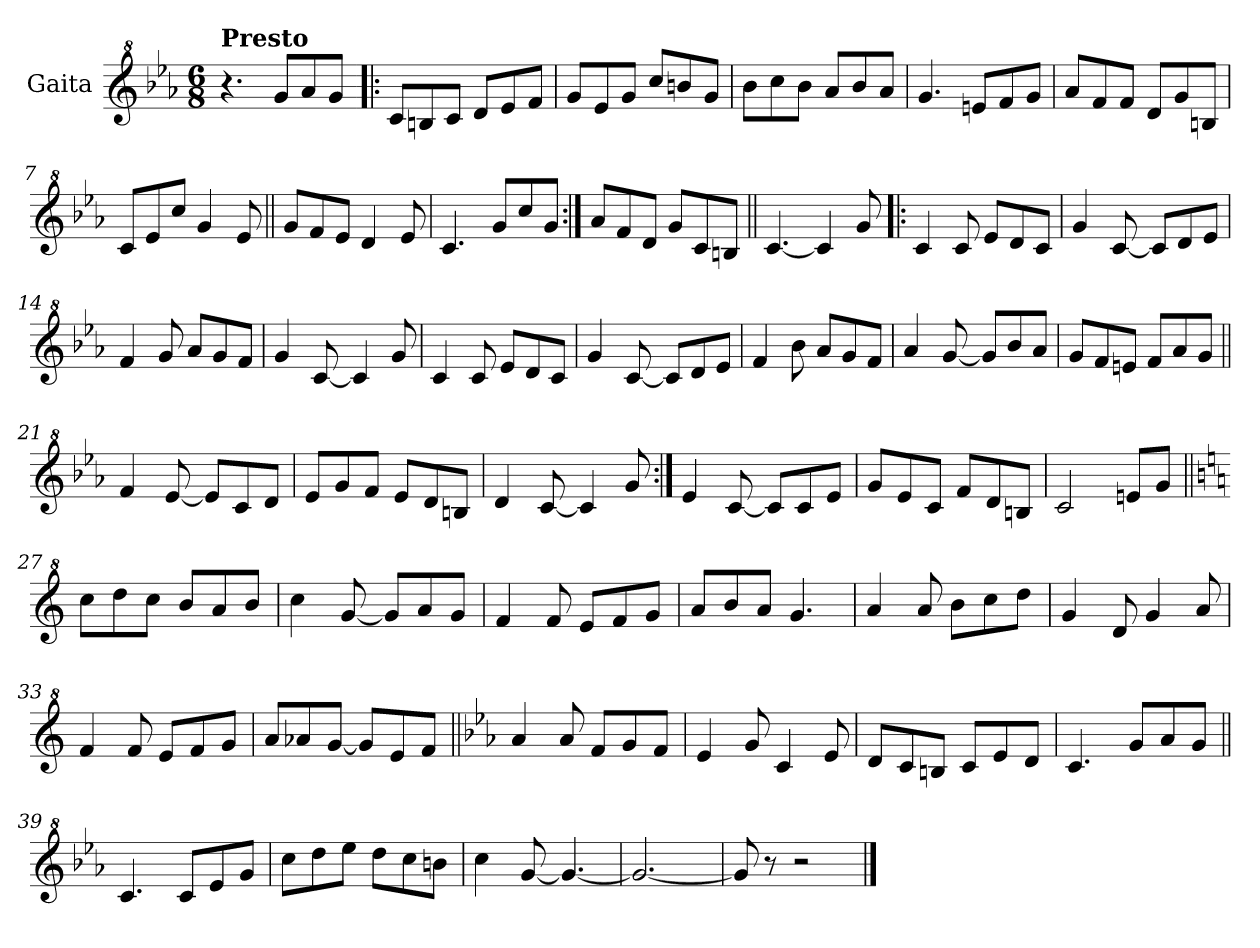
**kern
*part1
*staff1
*I"Gaita
*clefG^2
*k[b-e-a-]
*E-:
*M6/8
=1
!LO:TX:a:B:t=Presto
4.r
8gg/L
8aa-/
8gg/J
=2!|:
8cc/L
8bn/
8cc/J
8dd/L
8ee-/
8ff/J
=3
8gg/L
8ee-/
8gg/J
8ccc/L
8bbn/
8gg/J
=4
8bb-\L
8ccc\
8bb-\J
8aa-/L
8bb-/
8aa-/J
=5
4.gg/
8een/L
8ff/
8gg/J
=6
8aa-/L
8ff/
8ff/J
8dd/L
8gg/
8bn/J
=7
8cc/L
8ee-/
8ccc/J
4gg/
8ee-/
!!LO:LB:g=z
=8||
8gg/L
8ff/
8ee-/J
4dd/
8ee-/
=9
4.cc/
8gg/L
8ccc/
8gg/J
=10:|!
8aa-/L
8ff/
8dd/J
8gg/L
8cc/
8bn/J
=11||
[4.cc/
4cc/]
8gg/
=12!|:
4cc/
8cc/
8ee-/L
8dd/
8cc/J
=13
4gg/
[8cc/
8cc/L]
8dd/
8ee-/J
=14
4ff/
8gg/
8aa-/L
8gg/
8ff/J
!!LO:LB:g=z
=15
4gg/
[8cc/
4cc/]
8gg/
=16
4cc/
8cc/
8ee-/L
8dd/
8cc/J
=17
4gg/
[8cc/
8cc/L]
8dd/
8ee-/J
=18
4ff/
8bb-\
8aa-/L
8gg/
8ff/J
=19
4aa-/
[8gg/
8gg/L]
8bb-/
8aa-/J
=20
8gg/L
8ff/
8een/J
8ff/L
8aa-/
8gg/J
=21||
4ff/
[8ee-/
8ee-/L]
8cc/
8dd/J
!!LO:LB:g=z
=22
8ee-/L
8gg/
8ff/J
8ee-/L
8dd/
8bn/J
=23
4dd/
[8cc/
4cc/]
8gg/
=24:|!
4ee-/
[8cc/
8cc/L]
8cc/
8ee-/J
=25
8gg/L
8ee-/
8cc/J
8ff/L
8dd/
8bn/J
=26
2cc/
8een/L
8gg/J
=27||
*k[]
*C:
8ccc\L
8ddd\
8ccc\J
8bb/L
8aa/
8bb/J
=28
4ccc\
[8gg/
8gg/L]
8aa/
8gg/J
!!LO:LB:g=z
=29
4ff/
8ff/
8ee/L
8ff/
8gg/J
=30
8aa/L
8bb/
8aa/J
4.gg/
=31
4aa/
8aa/
8bb\L
8ccc\
8ddd\J
=32
4gg/
8dd/
4gg/
8aa/
=33
4ff/
8ff/
8ee/L
8ff/
8gg/J
=34
8aa/L
8aa-X/
[8gg/J
8gg/L]
8ee/
8ff/J
=35||
*k[b-e-a-]
*E-:
4aa-/
8aa-/
8ff/L
8gg/
8ff/J
=36
4ee-/
8gg/
4cc/
8ee-/
!!LO:LB:g=z
=37
8dd/L
8cc/
8bn/J
8cc/L
8ee-/
8dd/J
=38
4.cc/
8gg/L
8aa-/
8gg/J
=39||
4.cc/
8cc/L
8ee-/
8gg/J
=40
8ccc\L
8ddd\
8eee-\J
8ddd\L
8ccc\
8bbn\J
=41
4ccc\
[8gg/
4.gg/_
=42
2.gg/_
=43
8gg/]
8r
2r
==
*-
